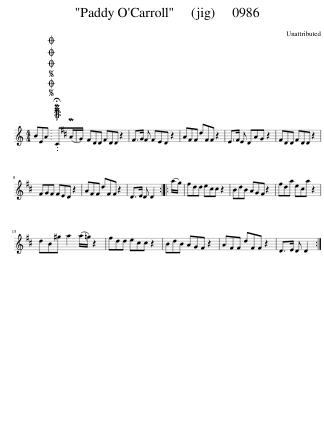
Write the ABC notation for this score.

X:1
L:1/8
M:4/4
I:linebreak $
K:C
V:1 treble
V:1
 BEA |SOSOOO .!fermata!PMTuC(MA/G/) | ^FDD FDD z2 | ^F>G F FED z2 | A^FF dFF z2 | %5
 E>^F E DAG z2 | ^FDD FDD z2 |$ ^FGF FED z2 | A^FF dFF z2 | D>E D D2 :: %10
 (a/g/) | ^fdd e^cc z2 | BdB AG^F z2 | ^fda e^ca z2 |$ dB^g a2 (a/=g/) z2 | %15
 ^fdd e^cc z2 | BdB AG^F z2 | A^FF dFF z2 | D>E D D2 :| %19
